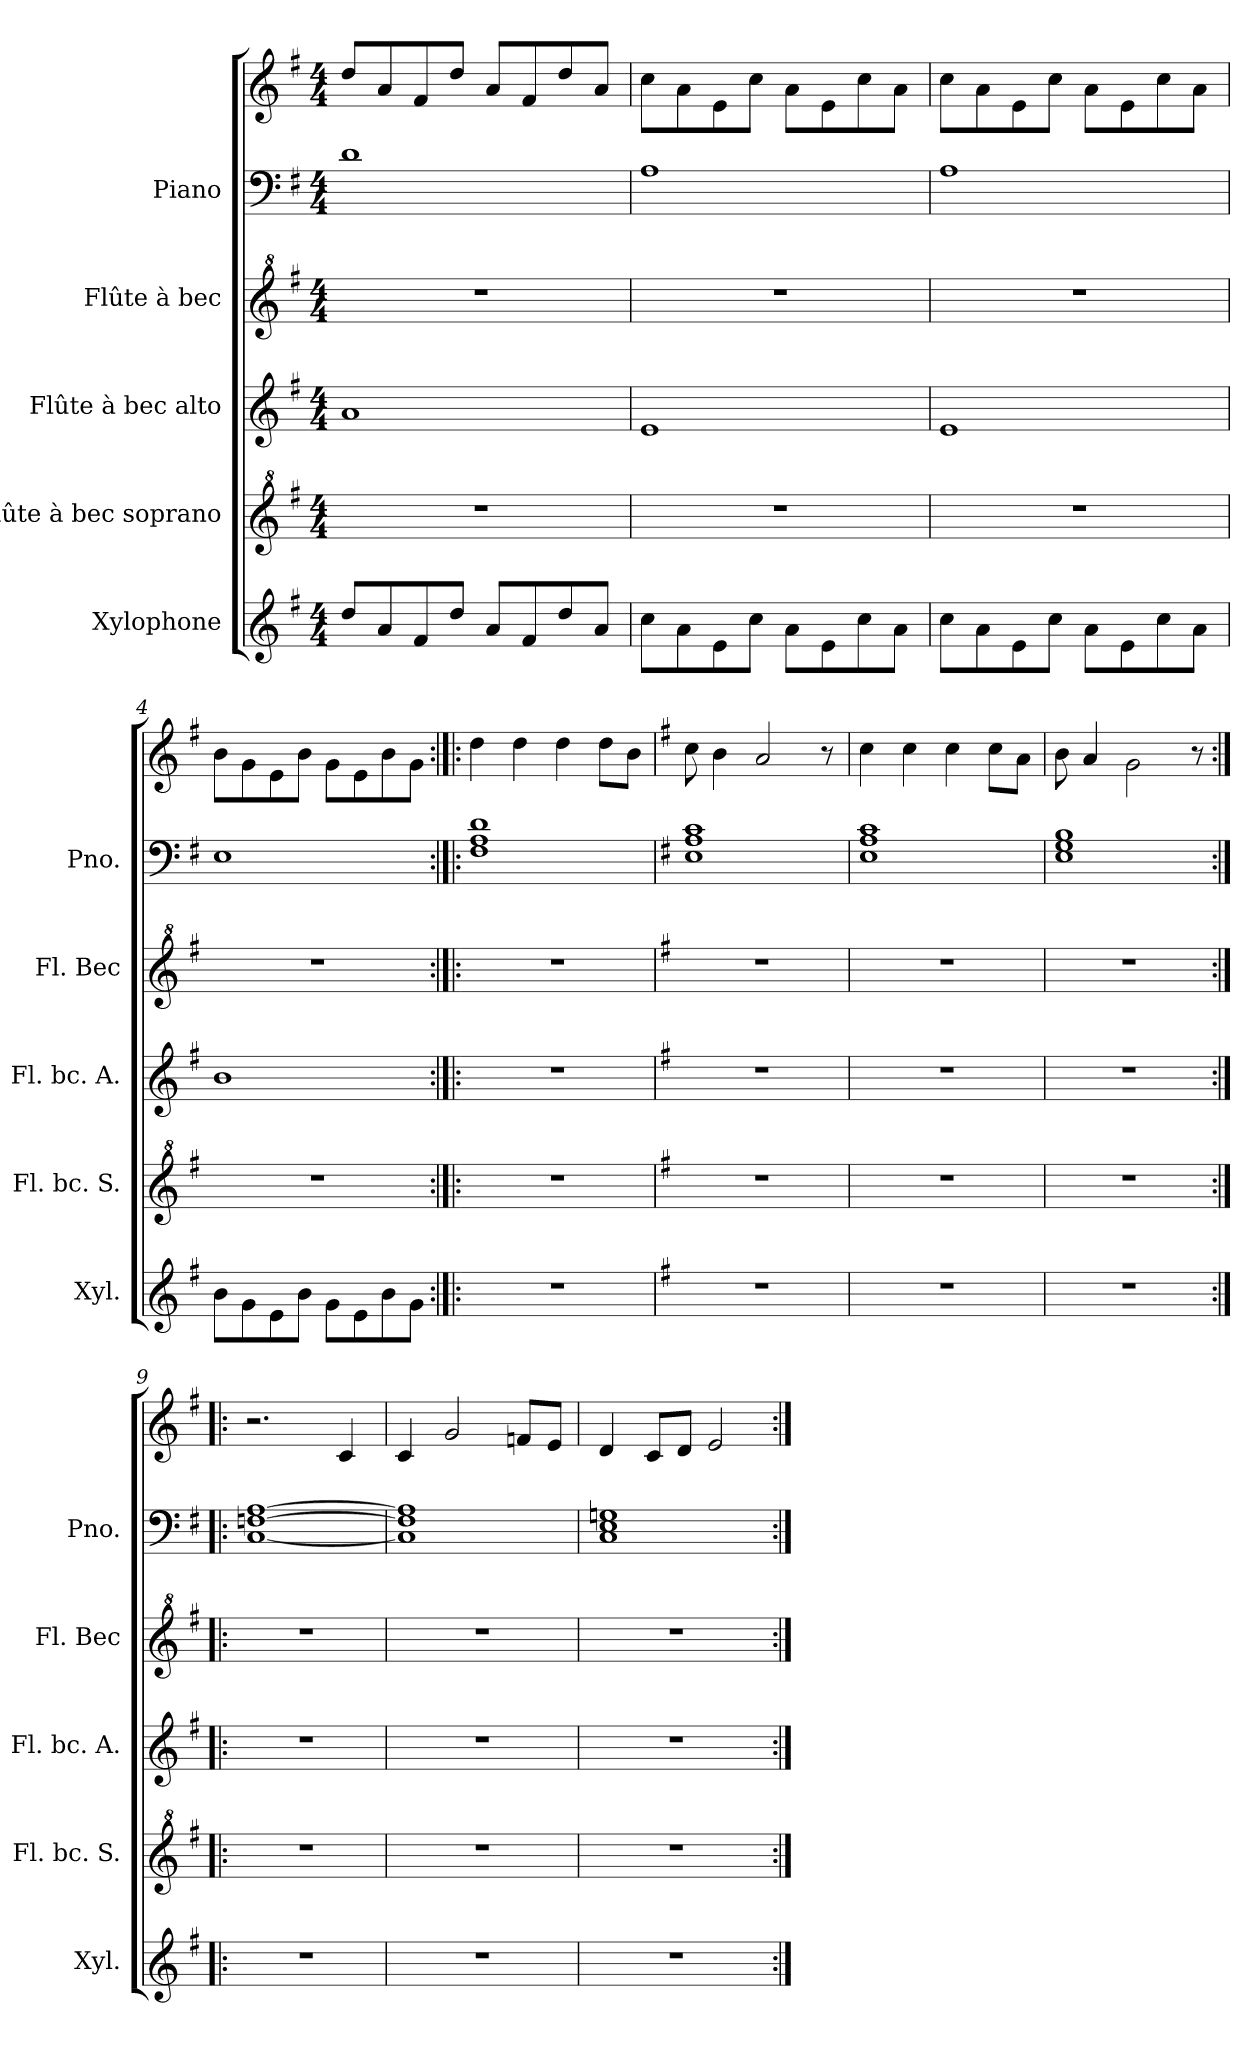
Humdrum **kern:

**kern	**kern	**kern	**kern	**kern	**kern
*part5	*part4	*part3	*part2	*part1	*part1
*staff6	*staff5	*staff4	*staff3	*staff2	*staff1
*I"Xylophone	*I"Flûte à bec soprano	*I"Flûte à bec alto	*I"Flûte à bec	*I"Piano	*
*I'Xyl.	*I'Fl. bc. S.	*I'Fl. bc. A.	*I'Fl. Bec	*I'Pno.	*
*clefG2	*clefG^2	*clefG2	*clefG^2	*clefF4	*clefG2
*ITrd-7c-12	*	*	*	*	*
*k[f#]	*k[f#]	*k[f#]	*k[f#]	*k[f#]	*k[f#]
*M4/4	*M4/4	*M4/4	*M4/4	*M4/4	*M4/4
*MM120	*MM120	*MM120	*MM120	*MM120	*MM120
=1	=1	=1	=1	=1	=1
8ddd/L	1r	1a	1r	1d	8dd/L
8aa/	.	.	.	.	8a/
8ff#/	.	.	.	.	8f#/
8ddd/J	.	.	.	.	8dd/J
8aa/L	.	.	.	.	8a/L
8ff#/	.	.	.	.	8f#/
8ddd/	.	.	.	.	8dd/
8aa/J	.	.	.	.	8a/J
=2	=2	=2	=2	=2	=2
8ccc\L	1r	1e	1r	1A	8cc\L
8aa\	.	.	.	.	8a\
8ee\	.	.	.	.	8e\
8ccc\J	.	.	.	.	8cc\J
8aa\L	.	.	.	.	8a\L
8ee\	.	.	.	.	8e\
8ccc\	.	.	.	.	8cc\
8aa\J	.	.	.	.	8a\J
=3	=3	=3	=3	=3	=3
8ccc\L	1r	1e	1r	1A	8cc\L
8aa\	.	.	.	.	8a\
8ee\	.	.	.	.	8e\
8ccc\J	.	.	.	.	8cc\J
8aa\L	.	.	.	.	8a\L
8ee\	.	.	.	.	8e\
8ccc\	.	.	.	.	8cc\
8aa\J	.	.	.	.	8a\J
=4	=4	=4	=4	=4	=4
8bb\L	1r	1b	1r	1E	8b\L
8gg\	.	.	.	.	8g\
8ee\	.	.	.	.	8e\
8bb\J	.	.	.	.	8b\J
8gg\L	.	.	.	.	8g\L
8ee\	.	.	.	.	8e\
8bb\	.	.	.	.	8b\
8gg\J	.	.	.	.	8g\J
!!LO:PB:g=z
=5:|!|:	=5:|!|:	=5:|!|:	=5:|!|:	=5:|!|:	=5:|!|:
1r	1r	1r	1r	1F# 1A 1d	4dd\
.	.	.	.	.	4dd\
.	.	.	.	.	4dd\
.	.	.	.	.	8dd\L
.	.	.	.	.	8b\J
=6	=6	=6	=6	=6	=6
*k[f#]	*k[f#]	*k[f#]	*k[f#]	*	*
1r	1r	1r	1r	1E 1A 1c	8cc\
.	.	.	.	.	4b\
.	.	.	.	.	2a/
.	.	.	.	.	8r
=7	=7	=7	=7	=7	=7
1r	1r	1r	1r	1E 1A 1c	4cc\
.	.	.	.	.	4cc\
.	.	.	.	.	4cc\
.	.	.	.	.	8cc\L
.	.	.	.	.	8a\J
=8	=8	=8	=8	=8	=8
1r	1r	1r	1r	1E 1G 1B	8b\
.	.	.	.	.	4a/
.	.	.	.	.	2g\
.	.	.	.	.	8r
=9:|!|:	=9:|!|:	=9:|!|:	=9:|!|:	=9:|!|:	=9:|!|:
1r	1r	1r	1r	[1C [1Fn [1A	2.r
.	.	.	.	.	4c/
=10	=10	=10	=10	=10	=10
1r	1r	1r	1r	1C] 1F] 1A]	4c/
.	.	.	.	.	2g/
.	.	.	.	.	8fn/L
.	.	.	.	.	8e/J
=11	=11	=11	=11	=11	=11
1r	1r	1r	1r	1C 1E 1Gn	4d/
.	.	.	.	.	8c/L
.	.	.	.	.	8d/J
.	.	.	.	.	2e/
=:|!	=:|!	=:|!	=:|!	=:|!	=:|!
*-	*-	*-	*-	*-	*-
